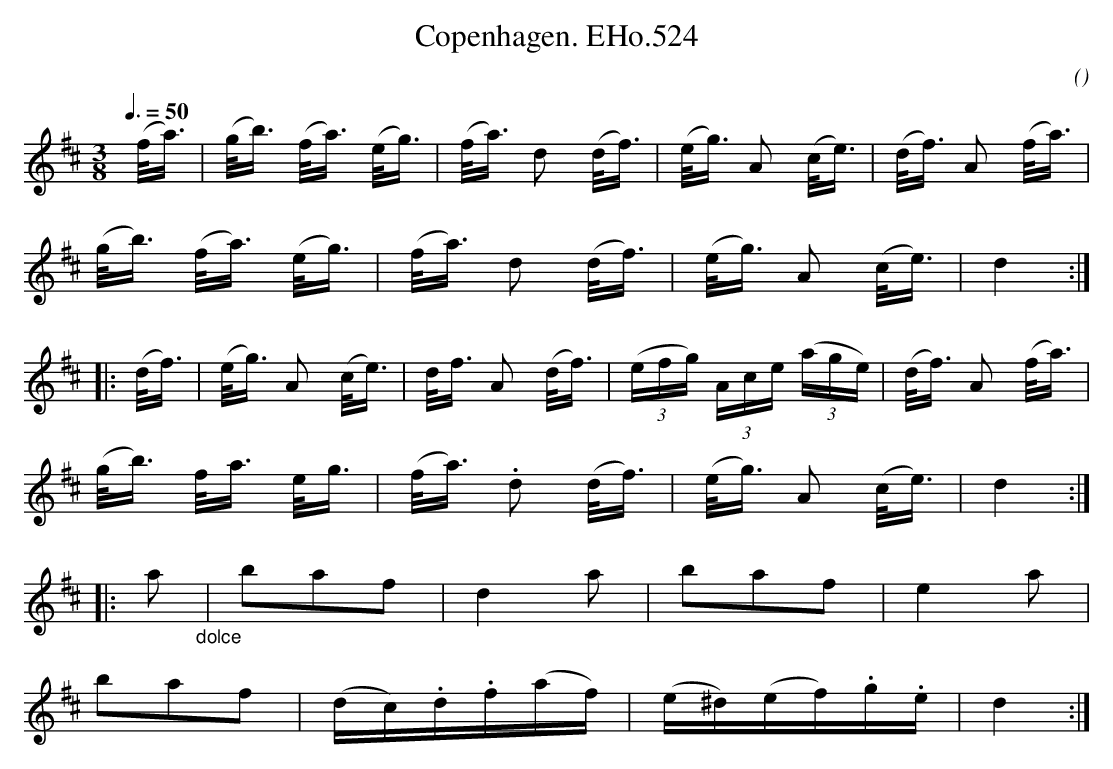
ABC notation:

X:1
T:Copenhagen. EHo.524
M:3/8
L:1/16
Q:3/8=50
C:
O:
K:D
y(f<a) | (g<b) (f<a) (e<g) | (f<a) d2 (d<f) | (e<g) A2 (c<e) | (d<f) A2 (f<a) |
(g<b) (f<a) (e<g) | (f<a) d2 (d<f) | (e<g) A2 (c<e) | d4 :|
|:(d<f) | (e<g) A2 (c<e) | d<f A2 (d<f) | (3(efg) (3Ace (3(age) | (d<f) A2 (f<a) |
(g<b) f<a e<g | (f<a) .d2 (d<f) | (e<g) A2 (c<e) | d4 :|
|: a2 "_dolce"| b2a2f2 | d4a2 | b2a2f2 | e4a2 |
b2a2f2 | (dc).d.f(af) | (e^d)(ef).g.e | d4 :|
